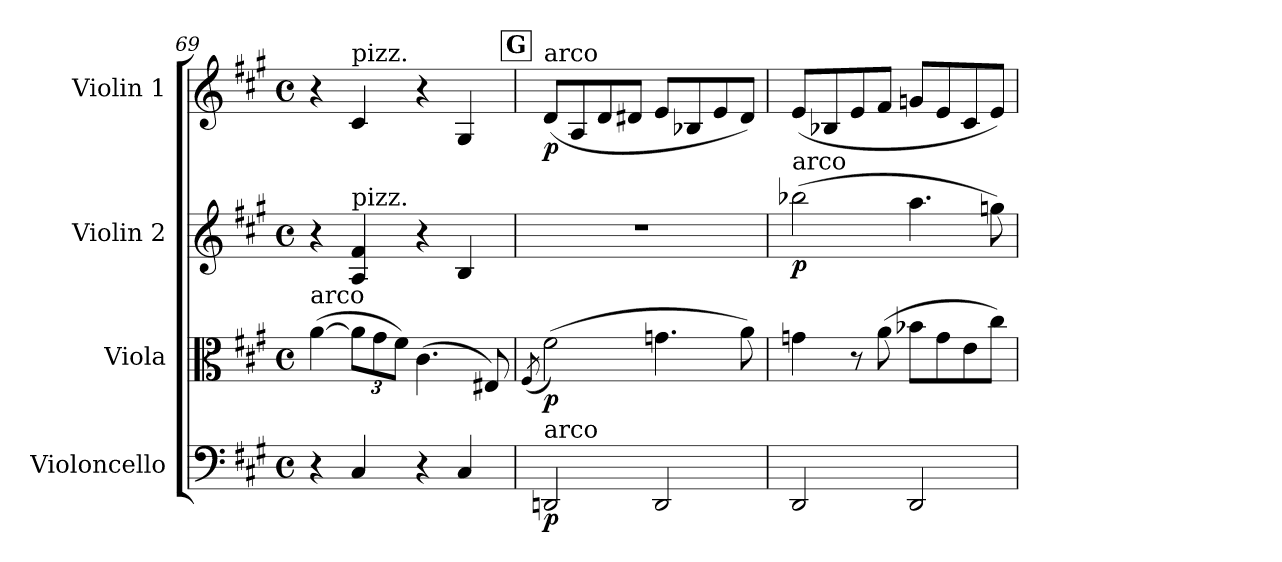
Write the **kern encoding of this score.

**kern	**dynam	**kern	**dynam	**kern	**dynam	**kern	**dynam
*part4	*part4	*part3	*part3	*part2	*part2	*part1	*part1
*staff4	*staff4	*staff3	*staff3	*staff2	*staff2	*staff1	*staff1
*I"Violoncello	*	*I"Viola	*	*I"Violin 2	*	*I"Violin 1	*
*I'Vc	*	*I'Vla	*	*I'Vln	*	*I'Vln	*
!!LO:LB:g=z
*clefF4	*	*clefC3	*	*clefG2	*	*clefG2	*
*k[f#c#g#]	*	*k[f#c#g#]	*	*k[f#c#g#]	*	*k[f#c#g#]	*
*M4/4	*	*M4/4	*	*M4/4	*	*M4/4	*
*met(c)	*	*met(c)	*	*met(c)	*	*met(c)	*
=69	=69	=69	=69	=69	=69	=69	=69
!	!	!LO:TX:a:t=arco	!	!	!	!	!
4r	.	([4a\	.	4r	.	4r	.
*	*	*Xbrackettup	*	*	*	*	*
!	!	!	!	!	!	!LO:TX:a:t=pizz.	!
!	!	!	!	!LO:TX:a:t=pizz.	!	!	!
4C#/	.	12a\L]	.	4A/ 4f#/	.	4c#/	.
.	.	12g#\	.	.	.	.	.
.	.	12f#\J)	.	.	.	.	.
4r	.	(4.c#\	.	4r	.	4r	.
4C#/	.	.	.	4B/	.	4G#/	.
.	.	8E#X/)	.	.	.	.	.
!!LO:LB:g=z
!!LO:REH:place=s1:a:B:cj:fs=14:t=G
=70	=70	=70	=70	=70	=70	=70	=70
.	.	(8qF#/	.	.	.	.	.
!	!	!	!	!	!	!LO:TX:a:t=arco	!
!LO:TX:a:t=arco	!	!	!	!	!	!	!
!	!LO:DY:b	!	!LO:DY:b	!	!	!	!LO:DY:b
2DDn/	p	(>2f#\)	p	1r	.	(8d/L	p
.	.	.	.	.	.	8A/	.
.	.	.	.	.	.	8d/	.
.	.	.	.	.	.	8d#X/J	.
2DD/	.	4.gn\	.	.	.	8e/L	.
.	.	.	.	.	.	8B-X/	.
.	.	.	.	.	.	8e/	.
.	.	8a\)	.	.	.	8d#/J)	.
=71	=71	=71	=71	=71	=71	=71	=71
!	!	!	!	!LO:TX:a:t=arco	!	!	!
!	!	!	!	!	!LO:DY:b	!	!
2DD/	.	4gn\	.	(2bb-X\	p	(8e/L	.
.	.	.	.	.	.	8B-X/	.
.	.	8r	.	.	.	8e/	.
.	.	(8a\	.	.	.	8f#/J	.
2DD/	.	8b-X\L	.	4.aa\	.	8gn/L	.
.	.	8g\	.	.	.	8e/	.
.	.	8e\	.	.	.	8c#/	.
.	.	8cc#\J)	.	8ggn\)	.	8e/J)	.
=	=	=	=	=	=	=	=
*-	*-	*-	*-	*-	*-	*-	*-
